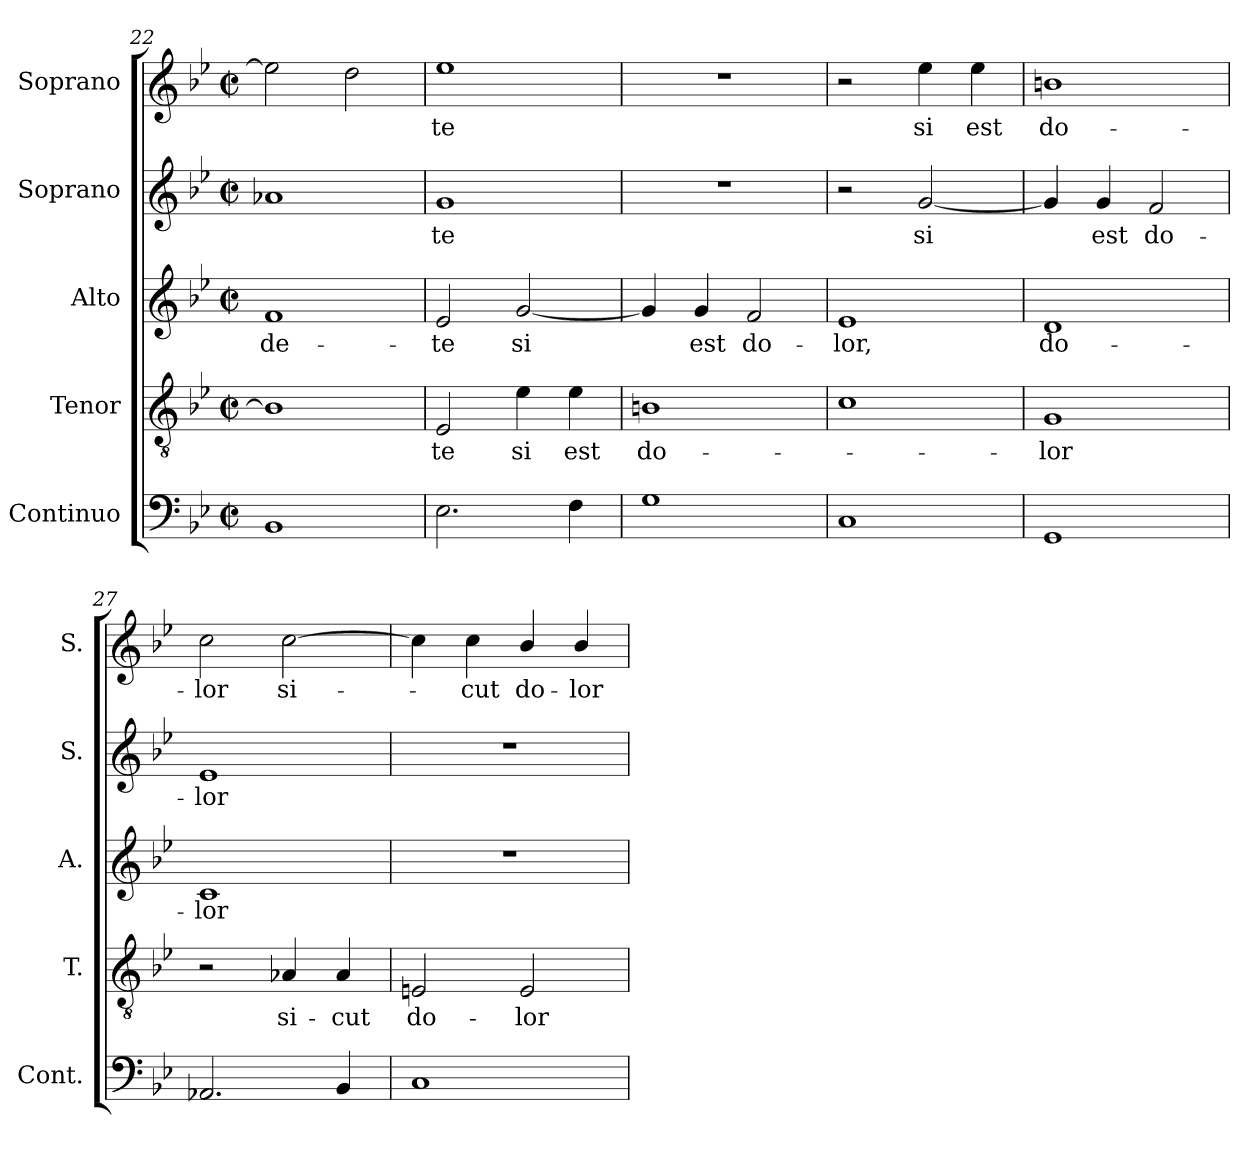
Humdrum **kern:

**kern	**kern	**text	**kern	**text	**kern	**text	**kern	**text
*part5	*part4	*part4	*part3	*part3	*part2	*part2	*part1	*part1
*staff5	*staff4	*staff4	*staff3	*staff3	*staff2	*staff2	*staff1	*staff1
*I"Continuo	*I"Tenor	*	*I"Alto	*	*I"Soprano	*	*I"Soprano	*
*I'Cont.	*I'T.	*	*I'A.	*	*I'S.	*	*I'S.	*
*clefF4	*clefGv2	*	*clefG2	*	*clefG2	*	*clefG2	*
*	*ITrd7c12	*	*	*	*	*	*	*
*k[b-e-]	*k[b-e-]	*	*k[b-e-]	*	*k[b-e-]	*	*k[b-e-]	*
*B-:	*B-:	*	*B-:	*	*B-:	*	*B-:	*
*M2/2	*M2/2	*	*M2/2	*	*M2/2	*	*M2/2	*
*met(c|)	*met(c|)	*	*met(c|)	*	*met(c|)	*	*met(c|)	*
=22	=22	=22	=22	=22	=22	=22	=22	=22
!	!	!	!	!LO:LY:b:color=#000000	!	!	!	!
1BB-i	1BB-i]	.	1fi	-de-	1a-Xi	.	2ee-i\]	.
.	.	.	.	.	.	.	2ddi\	.
=23	=23	=23	=23	=23	=23	=23	=23	=23
!	!	!LO:LY:b:color=#000000	!	!	!	!	!	!
!	!	!	!	!LO:LY:b:color=#000000	!	!	!	!
!	!	!	!	!	!	!LO:LY:b:color=#000000	!	!
!	!	!	!	!	!	!	!	!LO:LY:b:color=#000000
2.E-i\	2EE-i/	-te	2e-i/	-te	1gi	-te	1ee-i	-te
!	!	!LO:LY:b:color=#000000	!	!	!	!	!	!
!	!	!	!	!LO:LY:b:color=#000000	!	!	!	!
.	4E-i\	si	[2gi/	si	.	.	.	.
!	!	!LO:LY:b:color=#000000	!	!	!	!	!	!
4Fi\	4E-i\	est	.	.	.	.	.	.
=24	=24	=24	=24	=24	=24	=24	=24	=24
!	!	!LO:LY:b:color=#000000	!	!	!	!	!	!
1Gi	1BBni	do-	4gi/]	.	1r	.	1r	.
!	!	!	!	!LO:LY:b:color=#000000	!	!	!	!
.	.	.	4gi/	est	.	.	.	.
!	!	!	!	!LO:LY:b:color=#000000	!	!	!	!
.	.	.	2fi/	do-	.	.	.	.
=25	=25	=25	=25	=25	=25	=25	=25	=25
!	!	!	!	!LO:LY:b:color=#000000	!	!	!	!
1Ci	1Ci	.	1e-i	-lor,	2r	.	2r	.
!	!	!	!	!	!	!LO:LY:b:color=#000000	!	!
!	!	!	!	!	!	!	!	!LO:LY:b:color=#000000
.	.	.	.	.	[2gi/	si	4ee-i\	si
!	!	!	!	!	!	!	!	!LO:LY:b:color=#000000
.	.	.	.	.	.	.	4ee-i\	est
=26	=26	=26	=26	=26	=26	=26	=26	=26
!	!	!LO:LY:b:color=#000000	!	!	!	!	!	!
!	!	!	!	!LO:LY:b:color=#000000	!	!	!	!
!	!	!	!	!	!	!	!	!LO:LY:b:color=#000000
1GGi	1GGi	-lor	1di	do-	4gi/]	.	1bni	do-
!	!	!	!	!	!	!LO:LY:b:color=#000000	!	!
.	.	.	.	.	4gi/	est	.	.
!	!	!	!	!	!	!LO:LY:b:color=#000000	!	!
.	.	.	.	.	2fi/	do-	.	.
!!LO:LB:g=z
=27	=27	=27	=27	=27	=27	=27	=27	=27
!	!	!	!	!LO:LY:b:color=#000000	!	!	!	!
!	!	!	!	!	!	!LO:LY:b:color=#000000	!	!
!	!	!	!	!	!	!	!	!LO:LY:b:color=#000000
2.AA-Xi/	2r	.	1ci	-lor	1e-i	-lor	2cci\	-lor
!	!	!LO:LY:b:color=#000000	!	!	!	!	!	!
!	!	!	!	!	!	!	!	!LO:LY:b:color=#000000
.	4AA-Xi/	si-	.	.	.	.	[2cci\	si-
!	!	!LO:LY:b:color=#000000	!	!	!	!	!	!
4BB-i/	4AA-i/	-cut	.	.	.	.	.	.
=28	=28	=28	=28	=28	=28	=28	=28	=28
!	!	!LO:LY:b:color=#000000	!	!	!	!	!	!
1Ci	2EEni/	do-	1r	.	1r	.	4cci\]	.
!	!	!	!	!	!	!	!	!LO:LY:b:color=#000000
.	.	.	.	.	.	.	4cci\	-cut
!	!	!LO:LY:b:color=#000000	!	!	!	!	!	!
!	!	!	!	!	!	!	!	!LO:LY:b:color=#000000
.	2EEi/	-lor	.	.	.	.	4b-i/	do-
!	!	!	!	!	!	!	!	!LO:LY:b:color=#000000
.	.	.	.	.	.	.	4b-i/	-lor
=	=	=	=	=	=	=	=	=
*-	*-	*-	*-	*-	*-	*-	*-	*-
